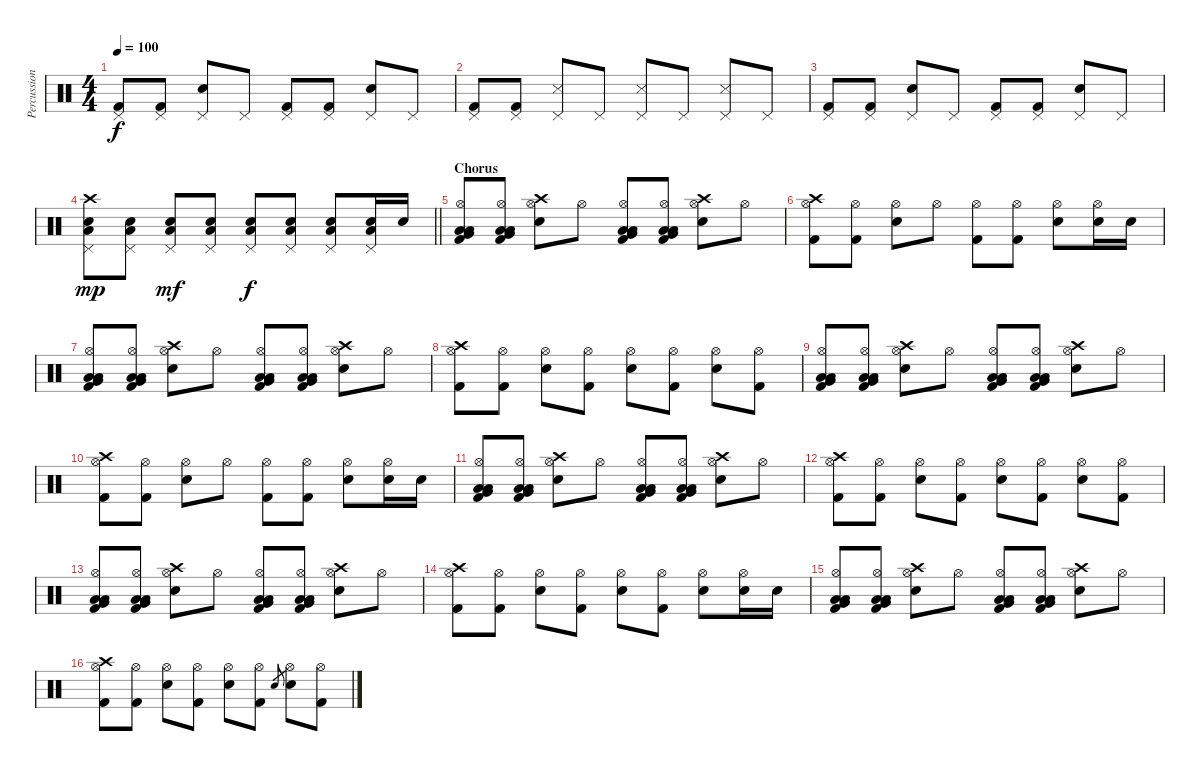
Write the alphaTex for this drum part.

\track ("Percussion" "Percussion") {instrument percussion}
\staff {score}
\articulation defaults
\ts (4 4)
\tempo 100
\clef neutral
\ks c
("Kick (hit) 2" "Pedal Hi-Hat (hit)").8{dy f} ("Kick (hit) 2" "Pedal Hi-Hat (hit)").8 ("Snare (hit) 2" "Pedal Hi-Hat (hit)").8 "Pedal Hi-Hat (hit)".8 ("Kick (hit) 2" "Pedal Hi-Hat (hit)").8 ("Kick (hit) 2" "Pedal Hi-Hat (hit)").8 ("Snare (hit) 2" "Pedal Hi-Hat (hit)").8 "Pedal Hi-Hat (hit)".8 |
("Kick (hit) 2" "Pedal Hi-Hat (hit)").8 ("Kick (hit) 2" "Pedal Hi-Hat (hit)").8 ("Metronome (hit)" "Pedal Hi-Hat (hit)").8 "Pedal Hi-Hat (hit)".8 ("Metronome (hit)" "Pedal Hi-Hat (hit)").8 "Pedal Hi-Hat (hit)".8 ("Metronome (hit)" "Pedal Hi-Hat (hit)").8 "Pedal Hi-Hat (hit)".8 |
("Kick (hit) 2" "Pedal Hi-Hat (hit)").8 ("Kick (hit) 2" "Pedal Hi-Hat (hit)").8 ("Snare (hit) 2" "Pedal Hi-Hat (hit)").8 "Pedal Hi-Hat (hit)".8 ("Kick (hit) 2" "Pedal Hi-Hat (hit)").8 ("Kick (hit) 2" "Pedal Hi-Hat (hit)").8 ("Snare (hit) 2" "Pedal Hi-Hat (hit)").8 "Pedal Hi-Hat (hit)".8 |
\barLineRight lightlight
("Snare (hit) 2" "Low Tom (hit)" "Crash high (hit)" "Pedal Hi-Hat (hit)").8{dy mp} ("Snare (hit) 2" "Low Tom (hit)" "Pedal Hi-Hat (hit)").8 ("Snare (hit) 2" "Low Tom (hit)" "Pedal Hi-Hat (hit)").8{dy mf} ("Snare (hit) 2" "Low Tom (hit)" "Pedal Hi-Hat (hit)").8 ("Snare (hit) 2" "Low Tom (hit)" "Pedal Hi-Hat (hit)").8{dy f} ("Snare (hit) 2" "Low Tom (hit)" "Pedal Hi-Hat (hit)").8 ("Snare (hit) 2" "Low Tom (hit)" "Pedal Hi-Hat (hit)").8 ("Snare (hit) 2" "Low Tom (hit)" "Pedal Hi-Hat (hit)").16 "Snare (hit) 2".16 |
\section ("" "Chorus")
("Kick (hit) 2" "Hi-Hat (open)" "Low Tom (hit)" "Very Low Tom (hit)" "Low Floor Tom (hit)").8 ("Kick (hit) 2" "Hi-Hat (open)" "Low Tom (hit)" "Very Low Tom (hit)" "Low Floor Tom (hit)").8 ("Snare (hit) 2" "Hi-Hat (open)" "Crash high (hit)").8 "Hi-Hat (open)".8 ("Kick (hit) 2" "Hi-Hat (open)" "Low Tom (hit)" "Very Low Tom (hit)" "Low Floor Tom (hit)").8 ("Kick (hit) 2" "Hi-Hat (open)" "Low Tom (hit)" "Very Low Tom (hit)" "Low Floor Tom (hit)").8 ("Snare (hit) 2" "Hi-Hat (open)" "Crash high (hit)").8 "Hi-Hat (open)".8 |
("Kick (hit) 2" "Hi-Hat (open)" "Crash high (hit)").8 ("Kick (hit) 2" "Hi-Hat (open)").8 ("Snare (hit) 2" "Hi-Hat (open)").8 "Hi-Hat (open)".8 ("Kick (hit) 2" "Hi-Hat (open)").8 ("Kick (hit) 2" "Hi-Hat (open)").8 ("Snare (hit) 2" "Hi-Hat (open)").8 ("Snare (hit) 2" "Hi-Hat (open)").16 "Snare (hit) 2".16 |
("Kick (hit) 2" "Hi-Hat (open)" "Low Tom (hit)" "Very Low Tom (hit)" "Low Floor Tom (hit)").8 ("Kick (hit) 2" "Hi-Hat (open)" "Low Tom (hit)" "Very Low Tom (hit)" "Low Floor Tom (hit)").8 ("Snare (hit) 2" "Hi-Hat (open)" "Crash high (hit)").8 "Hi-Hat (open)".8 ("Kick (hit) 2" "Hi-Hat (open)" "Low Tom (hit)" "Very Low Tom (hit)" "Low Floor Tom (hit)").8 ("Kick (hit) 2" "Hi-Hat (open)" "Low Tom (hit)" "Very Low Tom (hit)" "Low Floor Tom (hit)").8 ("Snare (hit) 2" "Hi-Hat (open)" "Crash high (hit)").8 "Hi-Hat (open)".8 |
("Kick (hit) 2" "Hi-Hat (open)" "Crash high (hit)").8 ("Kick (hit) 2" "Hi-Hat (open)").8 ("Snare (hit) 2" "Hi-Hat (open)").8 ("Kick (hit) 2" "Hi-Hat (open)").8 ("Snare (hit) 2" "Hi-Hat (open)").8 ("Kick (hit) 2" "Hi-Hat (open)").8 ("Snare (hit) 2" "Hi-Hat (open)").8 ("Kick (hit) 2" "Hi-Hat (open)").8 |
("Kick (hit) 2" "Hi-Hat (open)" "Low Tom (hit)" "Very Low Tom (hit)" "Low Floor Tom (hit)").8 ("Kick (hit) 2" "Hi-Hat (open)" "Low Tom (hit)" "Very Low Tom (hit)" "Low Floor Tom (hit)").8 ("Snare (hit) 2" "Hi-Hat (open)" "Crash high (hit)").8 "Hi-Hat (open)".8 ("Kick (hit) 2" "Hi-Hat (open)" "Low Tom (hit)" "Very Low Tom (hit)" "Low Floor Tom (hit)").8 ("Kick (hit) 2" "Hi-Hat (open)" "Low Tom (hit)" "Very Low Tom (hit)" "Low Floor Tom (hit)").8 ("Snare (hit) 2" "Hi-Hat (open)" "Crash high (hit)").8 "Hi-Hat (open)".8 |
("Kick (hit) 2" "Hi-Hat (open)" "Crash high (hit)").8 ("Kick (hit) 2" "Hi-Hat (open)").8 ("Snare (hit) 2" "Hi-Hat (open)").8 "Hi-Hat (open)".8 ("Kick (hit) 2" "Hi-Hat (open)").8 ("Kick (hit) 2" "Hi-Hat (open)").8 ("Snare (hit) 2" "Hi-Hat (open)").8 ("Snare (hit) 2" "Hi-Hat (open)").16 "Snare (hit) 2".16 |
("Kick (hit) 2" "Hi-Hat (open)" "Low Tom (hit)" "Very Low Tom (hit)" "Low Floor Tom (hit)").8 ("Kick (hit) 2" "Hi-Hat (open)" "Low Tom (hit)" "Very Low Tom (hit)" "Low Floor Tom (hit)").8 ("Snare (hit) 2" "Hi-Hat (open)" "Crash high (hit)").8 "Hi-Hat (open)".8 ("Kick (hit) 2" "Hi-Hat (open)" "Low Tom (hit)" "Very Low Tom (hit)" "Low Floor Tom (hit)").8 ("Kick (hit) 2" "Hi-Hat (open)" "Low Tom (hit)" "Very Low Tom (hit)" "Low Floor Tom (hit)").8 ("Snare (hit) 2" "Hi-Hat (open)" "Crash high (hit)").8 "Hi-Hat (open)".8 |
("Kick (hit) 2" "Hi-Hat (open)" "Crash high (hit)").8 ("Kick (hit) 2" "Hi-Hat (open)").8 ("Snare (hit) 2" "Hi-Hat (open)").8 ("Kick (hit) 2" "Hi-Hat (open)").8 ("Snare (hit) 2" "Hi-Hat (open)").8 ("Kick (hit) 2" "Hi-Hat (open)").8 ("Snare (hit) 2" "Hi-Hat (open)").8 ("Kick (hit) 2" "Hi-Hat (open)").8 |
("Kick (hit) 2" "Hi-Hat (open)" "Low Tom (hit)" "Very Low Tom (hit)" "Low Floor Tom (hit)").8 ("Kick (hit) 2" "Hi-Hat (open)" "Low Tom (hit)" "Very Low Tom (hit)" "Low Floor Tom (hit)").8 ("Snare (hit) 2" "Hi-Hat (open)" "Crash high (hit)").8 "Hi-Hat (open)".8 ("Kick (hit) 2" "Hi-Hat (open)" "Low Tom (hit)" "Very Low Tom (hit)" "Low Floor Tom (hit)").8 ("Kick (hit) 2" "Hi-Hat (open)" "Low Tom (hit)" "Very Low Tom (hit)" "Low Floor Tom (hit)").8 ("Snare (hit) 2" "Hi-Hat (open)" "Crash high (hit)").8 "Hi-Hat (open)".8 |
("Kick (hit) 2" "Hi-Hat (open)" "Crash high (hit)").8 ("Kick (hit) 2" "Hi-Hat (open)").8 ("Snare (hit) 2" "Hi-Hat (open)").8 ("Kick (hit) 2" "Hi-Hat (open)").8 ("Snare (hit) 2" "Hi-Hat (open)").8 ("Kick (hit) 2" "Hi-Hat (open)").8 ("Snare (hit) 2" "Hi-Hat (open)").8 ("Snare (hit) 2" "Hi-Hat (open)").16 "Snare (hit) 2".16 |
("Kick (hit) 2" "Hi-Hat (open)" "Low Tom (hit)" "Very Low Tom (hit)" "Low Floor Tom (hit)").8 ("Kick (hit) 2" "Hi-Hat (open)" "Low Tom (hit)" "Very Low Tom (hit)" "Low Floor Tom (hit)").8 ("Snare (hit) 2" "Hi-Hat (open)" "Crash high (hit)").8 "Hi-Hat (open)".8 ("Kick (hit) 2" "Hi-Hat (open)" "Low Tom (hit)" "Very Low Tom (hit)" "Low Floor Tom (hit)").8 ("Kick (hit) 2" "Hi-Hat (open)" "Low Tom (hit)" "Very Low Tom (hit)" "Low Floor Tom (hit)").8 ("Snare (hit) 2" "Hi-Hat (open)" "Crash high (hit)").8 "Hi-Hat (open)".8 |
("Kick (hit) 2" "Hi-Hat (open)" "Crash high (hit)").8 ("Kick (hit) 2" "Hi-Hat (open)").8 ("Snare (hit) 2" "Hi-Hat (open)").8 ("Kick (hit) 2" "Hi-Hat (open)").8 ("Snare (hit) 2" "Hi-Hat (open)").8 ("Kick (hit) 2" "Hi-Hat (open)").8 "Snare (hit) 2".8{gr} ("Snare (hit) 2" "Hi-Hat (open)").8 ("Kick (hit) 2" "Hi-Hat (open)").8
